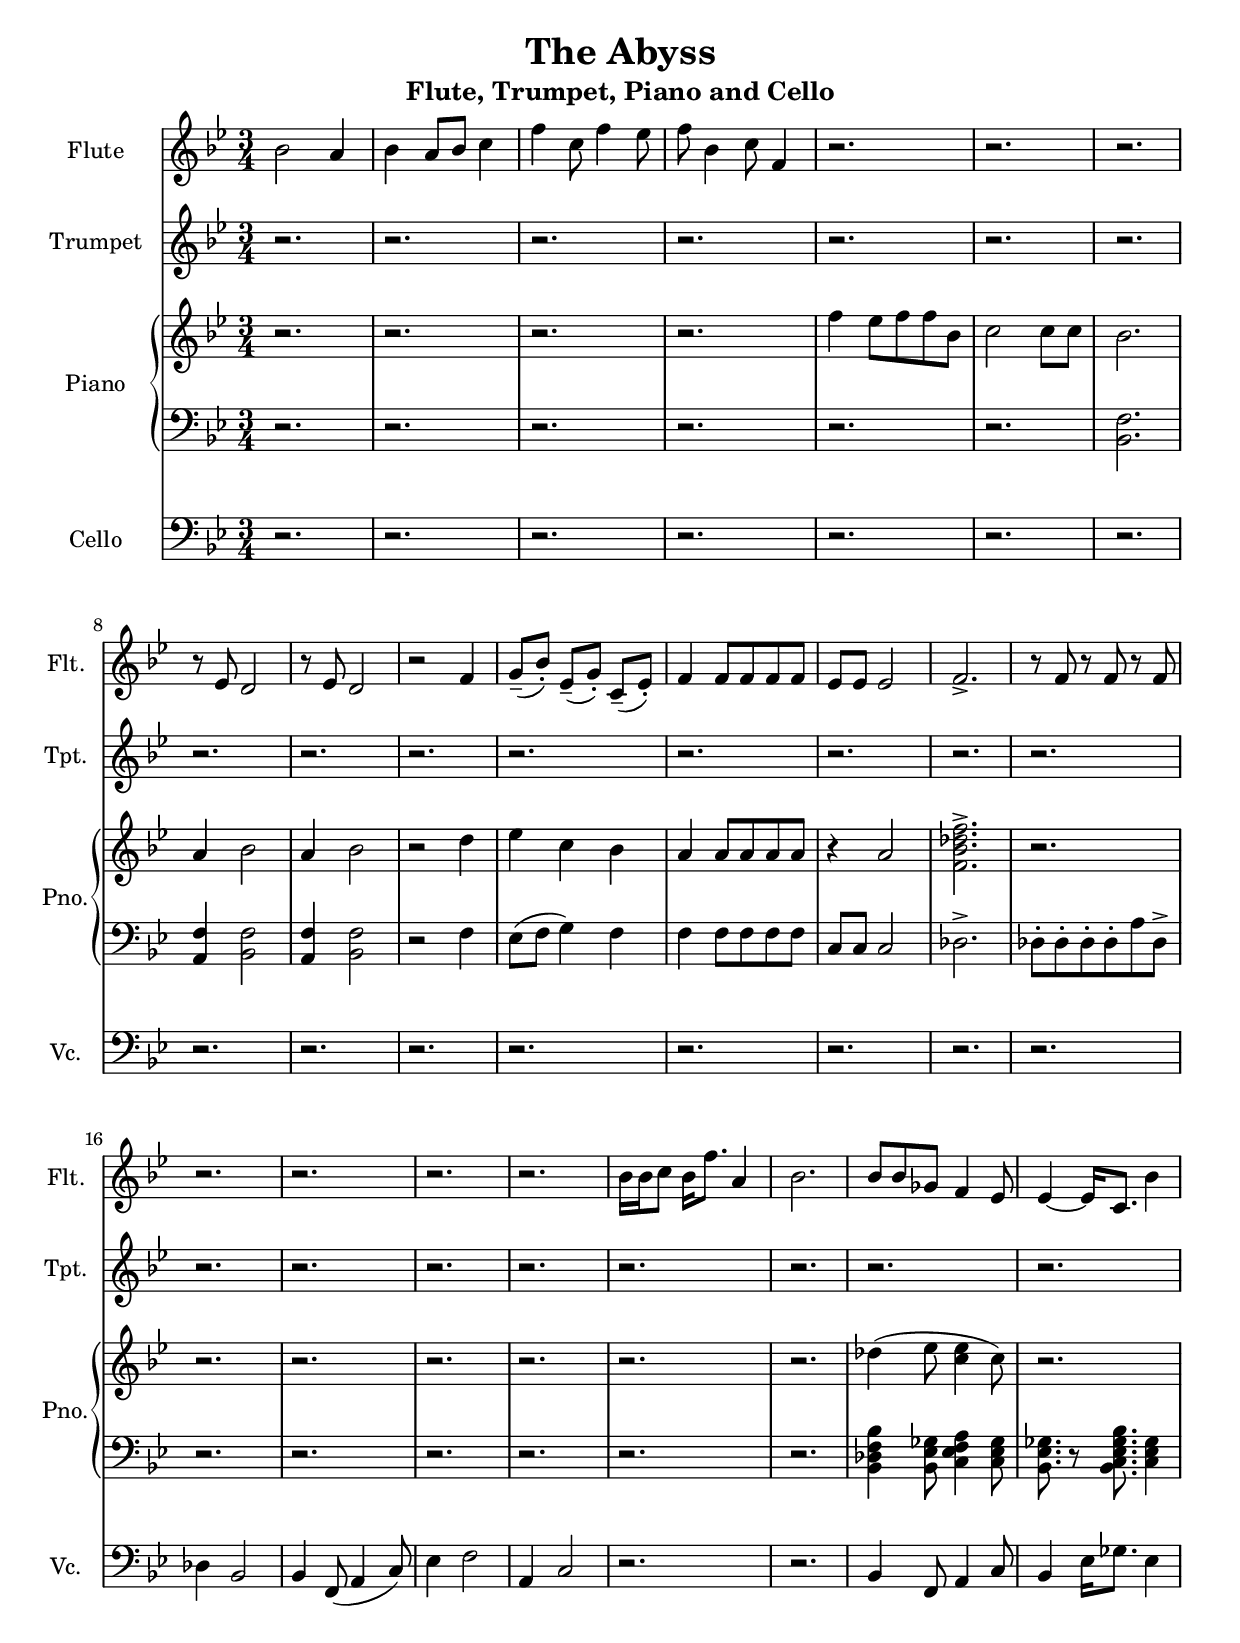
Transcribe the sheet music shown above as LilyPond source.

\version "2.18.2"
\include "articulate.ly"
\header {
	title = "The Abyss"
	instrument = "Flute, Trumpet, Piano and Cello"
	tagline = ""
}

fluteMusic = \relative c''
{
	\clef treble
	\key bes \major
	\time 3/4
	bes2 a4 | bes4 a8 bes c4 | f4 c8 f4 ees8 | f8 bes,4 c8 f,4 | r2. | r2.| r2. |
	r8 ees8 d2 | r8 ees8 d2 | r2 f4 | g8--[( bes-.)] ees,--[( g-.)] c,--[( ees-.)] | f4 f8 f f f |
	ees8 ees ees2 | f2.-> | r8 f r f r f | r2. | r2. | r2. | r2. | bes16 bes c8 bes16 f'8. a,4 |
	bes2. |
%%	\tempo 4 = 50
	bes8 bes ges f4 ees8 | ees4~ ees16 c8. bes'4 |
}

trumpetMusic = \relative c''
{
	\clef treble
	\key bes \major
	\time 3/4
	r2. | r2. | r2. | r2. | r2. | r2. | r2. | r2. | r2. | r2. | r2. | r2. | r2. |
	r2. | r2. | r2. | r2. | r2. | r2. | r2. | r2. | r2. | r2. |
}

pianoUpper = \relative c''
{
	\clef treble
	\key bes \major
	\time 3/4
	r2. | r2. | r2. | r2. | f4 ees8 f f bes, | c2 c8 c | bes2. | a4 bes2 | a4 bes2 |
	r2 d4 | ees c bes | a a8 a a a | r4 a2 | <f bes des f>2.-> | r2. | r2. | r2. |
	r2. | r2. | r2. | r2. | des'4( ees8 <c ees>4 c8) | r2. |
}

pianoLower = \relative c
{
	\clef bass
	\key bes \major
	\time 3/4
	r2. | r2. | r2. | r2. | r2. | r2. | <bes f'>2. | <a f'>4 <bes f'>2 | <a f'>4 <bes f'>2 |
	r2 f'4 |  ees8(f g4) f | f f8 f f f | c c c2 | des2.-> | des8-. des-. des-. des-. a' des,-> |
	r2. | r2. | r2. | r2. | r2. | r2. | <bes des f bes>4 <bes ees ges>8 <c ees f a>4 <c ees ges>8 |
	<bes ees ges>8. r8 <bes c ees ges bes>8. <c ees ges>4 |
}

celloMusic = \relative c
{
	\clef bass
	\key bes \major
	\time 3/4
	r2. | r2. | r2. | r2. | r2. | r2. | r2. | r2. | r2. | r2. | r2. | r2. | r2. | r2. | r2. |
	des4 bes2 | bes4 f8( a4 c8) | ees4 f2 | a,4 c2 |  r2. | r2. | bes4 f8 a4 c8 |
	bes4 ees16 ges8. ees4 |
}

\score
{
	<<
		\new Staff = "Staff_Flute" \with { instrumentName = #"Flute" shortInstrumentName = #"Flt." midiInstrument = "flute" }
		\fluteMusic
		
		\new Staff = "Staff_Trumpet" \with { instrumentName = #"Trumpet"
		shortInstrumentName = #"Tpt." midiInstrument = "trumpet" }
		\trumpetMusic
		
		\new PianoStaff \with { instrumentName = #"Piano" shortInstrumentName = #"Pno." }
			<<
				\new Staff = "Staff_Piano_Upper" \pianoUpper
				\new Staff = "Staff_Piano_Lower" \pianoLower
			>>
		
		\new Staff = "Staff_Cello" \with { instrumentName = #"Cello" shortInstrumentName = #"Vc." midiInstrument = "cello" }
		\celloMusic
	>>
	\layout { }
	\midi { }
}

\paper
{
	indent = 1.75\cm
	short-indent = 0.75\cm
}